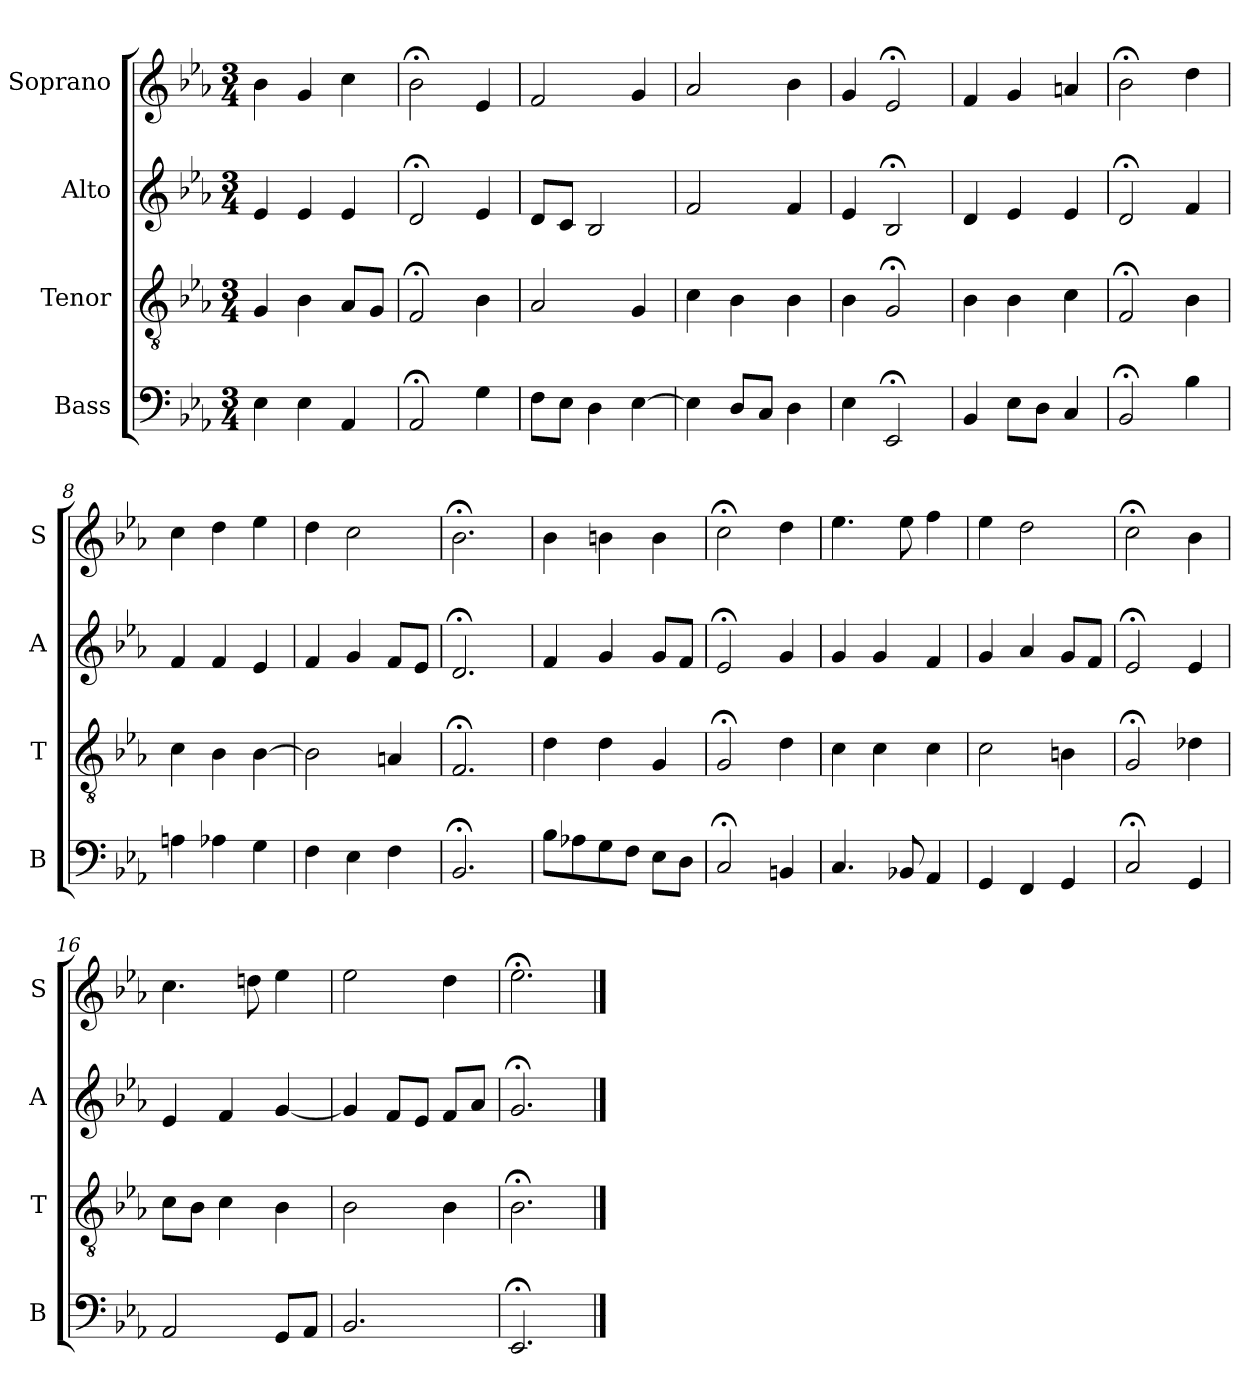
**kern	**kern	**kern	**kern
*part4	*part3	*part2	*part1
*staff4	*staff3	*staff2	*staff1
*I"Bass	*I"Tenor	*I"Alto	*I"Soprano
*I'B	*I'T	*I'A	*I'S
*clefF4	*clefGv2	*clefG2	*clefG2
*k[b-e-a-]	*k[b-e-a-]	*k[b-e-a-]	*k[b-e-a-]
*E-:	*E-:	*E-:	*E-:
*M3/4	*M3/4	*M3/4	*M3/4
*MM100	*MM100	*MM100	*MM100
=1	=1	=1	=1
4E-	4G	4e-	4b-
4E-	4B-	4e-	4g
4AA-	8A-L	4e-	4cc
.	8GJ	.	.
=2	=2	=2	=2
2AA-;<	2F;<	2d;<	2b-;<
4G	4B-	4e-	4e-
=3	=3	=3	=3
8FL	2A-	8dL	2f
8E-J	.	8cJ	.
4D	.	2B-	.
[4E-	4G	.	4g
=4	=4	=4	=4
4E-]	4c	2f	2a-
8DL	4B-	.	.
8CJ	.	.	.
4D	4B-	4f	4b-
=5	=5	=5	=5
4E-	4B-	4e-	4g
2EE-;<	2G;<i	2B-;<	2e-;<i
=6	=6	=6	=6
4BB-	4B-i	4d	4fi
8E-L	4B-	4e-	4g
8DJ	.	.	.
4C	4c	4e-	4an
=7	=7	=7	=7
2BB-;<	2F;<i	2d;<i	2b-;<
4B-	4B-i	4fi	4dd
=8	=8	=8	=8
4An	4c	4f	4cc
4A-X	4B-	4f	4dd
4G	[4B-	4e-	4ee-
=9	=9	=9	=9
4F	2B-]	4f	4dd
4E-	.	4g	2cc
4F	4An	8fL	.
.	.	8e-J	.
=10	=10	=10	=10
2.BB-;<	2.F;<	2.d;<	2.b-;<
=11	=11	=11	=11
8B-L	4d	4f	4b-
8A-X	.	.	.
8G	4d	4g	4bn
8FJ	.	.	.
8E-L	4G	8gL	4b
8DJ	.	8fJ	.
=12	=12	=12	=12
2C;<	2G;<	2e-;<i	2cc;<i
4BBn	4d	4gi	4ddi
=13	=13	=13	=13
4.C	4c	4g	4.ee-
.	4c	4g	.
8BB-X	.	.	8ee-
4AA-	4c	4f	4ff
=14	=14	=14	=14
4GG	2c	4g	4ee-
4FF	.	4a-	2dd
4GG	4Bn	8gL	.
.	.	8fJ	.
=15	=15	=15	=15
2C;<	2G;<	2e-;<	2cc;<
4GG	4d-X	4e-	4b-
=16	=16	=16	=16
2AA-	8cL	4e-	4.cc
.	8B-J	.	.
.	4c	4f	.
.	.	.	8ddn
8GGL	4B-	[4g	4ee-
8AA-J	.	.	.
=17	=17	=17	=17
2.BB-	2B-	4g]	2ee-
.	.	8fL	.
.	.	8e-J	.
.	4B-	8fL	4dd
.	.	8a-J	.
=18	=18	=18	=18
2.EE-;<	2.B-;<	2.g;<	2.ee-;<
==	==	==	==
*-	*-	*-	*-
